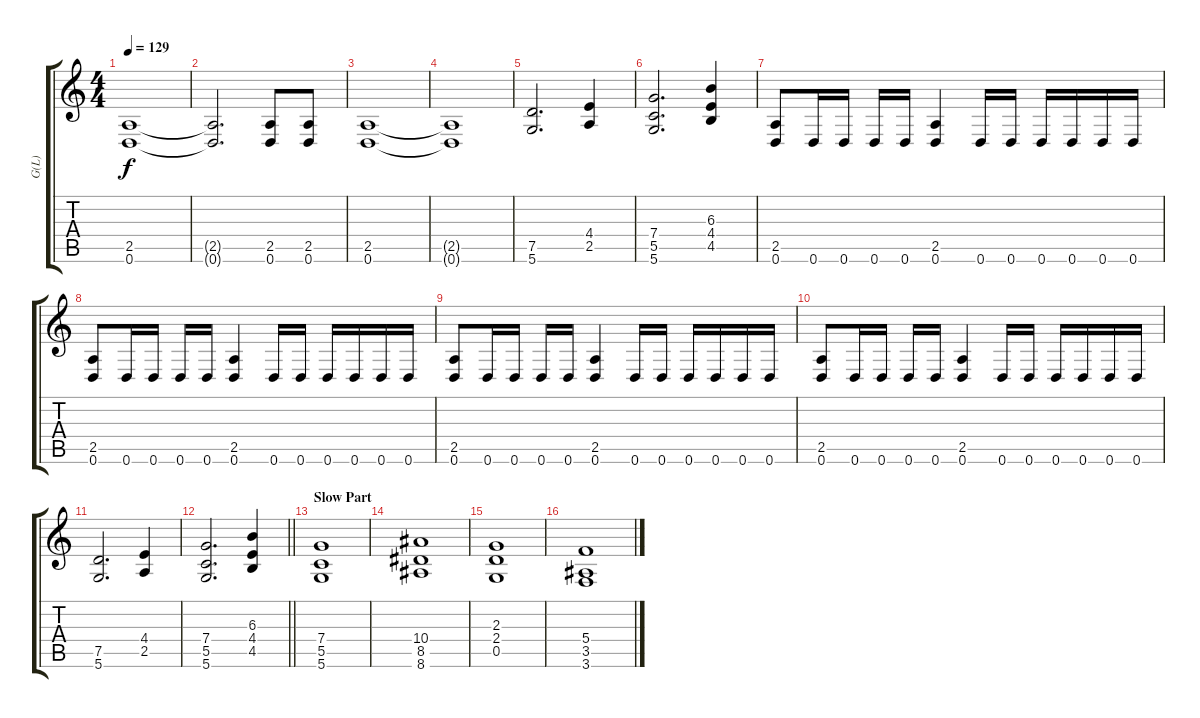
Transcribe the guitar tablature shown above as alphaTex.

\track ("G(L)" "G(L)") {instrument distortionguitar}
\staff {score tabs}
\tuning (D4 A3 F3 C3 G2 D2) {hide}
\ts (4 4)
\tempo 129
\clef g2
\ks c
(2.5 0.6).1{dy f} |
(2.5{t} 0.6{t}).2{d} (2.5 0.6).8 (2.5 0.6).8 |
(2.5 0.6).1 |
(2.5{t} 0.6{t}).1 |
(7.5 5.6).2{d} (4.4 2.5).4 |
(7.4 5.5 5.6).2{d} (6.3 4.4 4.5).4 |
(2.5 0.6).8 0.6.16 0.6.16 0.6.16 0.6.16 (2.5 0.6).4 0.6.16 0.6.16 0.6.16 0.6.16 0.6.16 0.6.16 |
(2.5 0.6).8 0.6.16 0.6.16 0.6.16 0.6.16 (2.5 0.6).4 0.6.16 0.6.16 0.6.16 0.6.16 0.6.16 0.6.16 |
(2.5 0.6).8 0.6.16 0.6.16 0.6.16 0.6.16 (2.5 0.6).4 0.6.16 0.6.16 0.6.16 0.6.16 0.6.16 0.6.16 |
(2.5 0.6).8 0.6.16 0.6.16 0.6.16 0.6.16 (2.5 0.6).4 0.6.16 0.6.16 0.6.16 0.6.16 0.6.16 0.6.16 |
(7.5 5.6).2{d} (4.4 2.5).4 |
\barLineRight lightlight
(7.4 5.5 5.6).2{d} (6.3 4.4 4.5).4 |
\section ("" "Slow Part")
(7.4 5.5 5.6).1 |
(10.4 8.5 8.6).1 |
(2.3 2.4 0.5).1 |
(5.4 3.5 3.6).1
